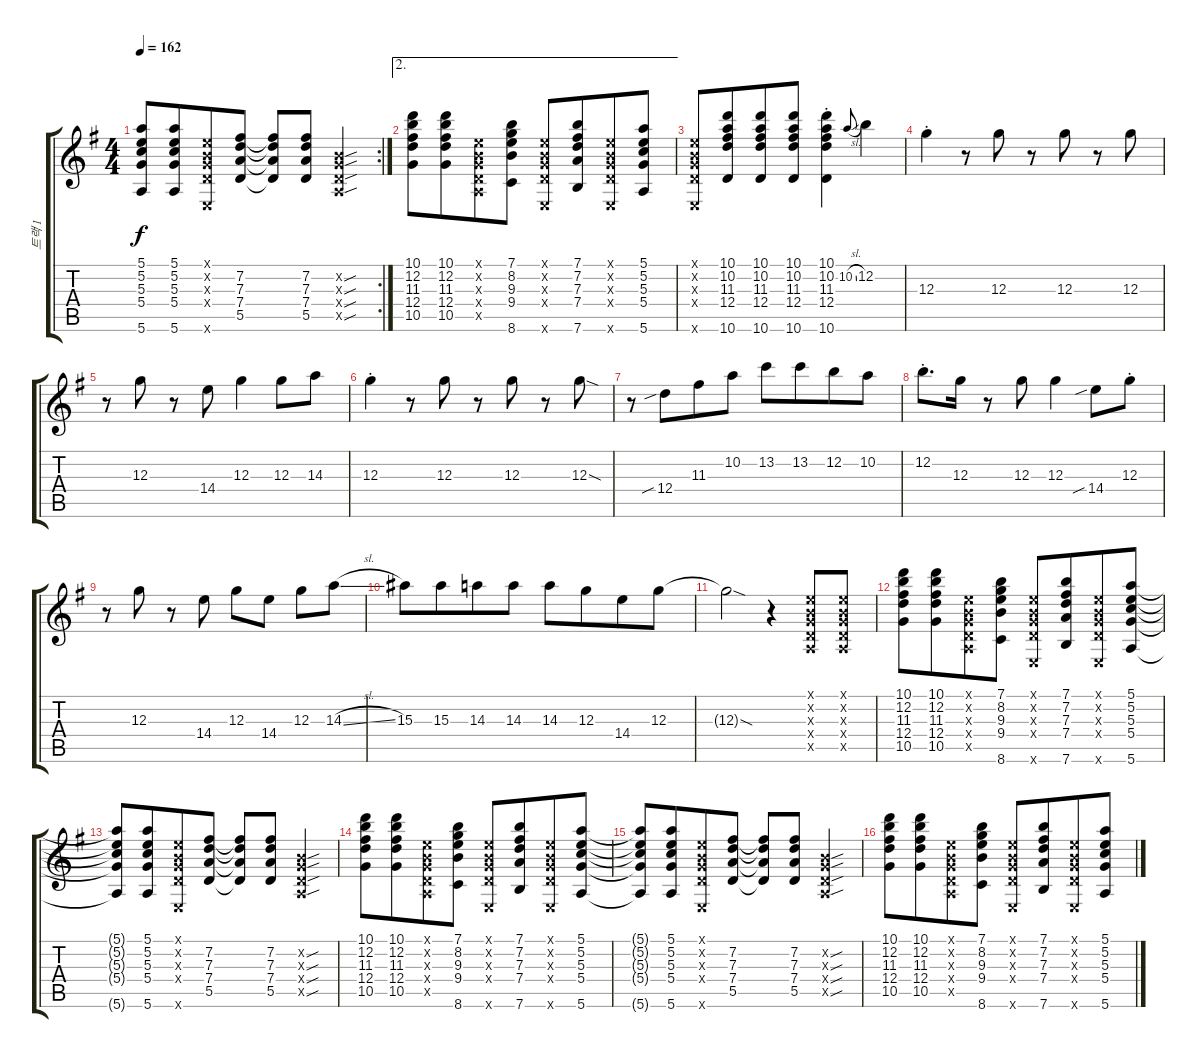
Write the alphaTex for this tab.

\track ("트랙 1" "트랙 1") {instrument acousticguitarsteel}
\staff {score tabs}
\tuning (E4 B3 G3 D3 A2 E2) {hide}
\rc 2
\ts (4 4)
\tempo 162
\clef g2
\ks g
(5.1{t} 5.2{t} 5.3{t} 5.4{t} 5.6{t}).8{dy f} (5.1 5.2 5.3 5.4 5.6).8{beam merge} (0.1{x} 0.2{x} 0.3{x} 0.4{x} 0.6{x}).8 (7.2 7.3 7.4 5.5).8 (7.2{t} 7.3{t} 7.4{t} 5.5{t}).8 (7.2 7.3 7.4 5.5).8 (0.2{sou x} 0.3{sou x} 0.4{sou x} 0.5{sou x}).4 |
\ae 2
(10.1 12.2 11.3 12.4 10.5).8 (10.1 12.2 11.3 12.4 10.5).8{beam merge} (0.1{x} 0.2{x} 0.3{x} 0.4{x} 0.5{x}).8 (7.1 8.2 9.3 9.4 8.6).8 (0.1{x} 0.2{x} 0.3{x} 0.4{x} 0.6{x}).8 (7.1 7.2 7.3 7.4 7.6).8{beam merge} (0.1{x} 0.2{x} 0.3{x} 0.4{x} 0.6{x}).8 (5.1 5.2 5.3 5.4 5.6).8 |
(0.1{x} 0.2{x} 0.3{x} 0.4{x} 0.6{x}).8 (10.1 10.2 11.3 12.4 10.6).8{beam merge} (10.1 10.2 11.3 12.4 10.6).8 (10.1 10.2 11.3 12.4 10.6).8 (10.1{st} 10.2{st} 11.3{st} 12.4{st} 10.6{st}).4 10.2{sl}.8{gr onbeat} 12.2.4 |
12.3{st}.4 r.8 12.3.8 r.8 12.3.8 r.8 12.3.8 |
r.8 12.3.8 r.8 14.4.8 12.3.4 12.3.8 14.3.8 |
12.3{st}.4 r.8 12.3.8 r.8 12.3.8 r.8 12.3{sod}.8 |
r.8 12.4{sib}.8{beam merge} 11.3.8 10.2.8 13.2.8 13.2.8{beam merge} 12.2.8 10.2.8 |
12.2{st}.8{d} 12.3.16 r.8 12.3.8 12.3.4 14.4{sib}.8 12.3{st}.8 |
r.8 12.3.8 r.8 14.4.8 12.3.8 14.4.8 12.3.8 14.3{sl}.8 |
15.3.8 15.3.8{beam merge} 14.3.8 14.3.8 14.3.8 12.3.8{beam merge} 14.4.8 12.3.8 |
12.3{sod t}.2 r.4 (0.1{x} 0.2{x} 0.3{x} 0.4{x} 0.5{x}).8 (0.1{x} 0.2{x} 0.3{x} 0.4{x} 0.5{x}).8 |
(10.1 12.2 11.3 12.4 10.5).8 (10.1 12.2 11.3 12.4 10.5).8{beam merge} (0.1{x} 0.2{x} 0.3{x} 0.4{x} 0.5{x}).8 (7.1 8.2 9.3 9.4 8.6).8 (0.1{x} 0.2{x} 0.3{x} 0.4{x} 0.6{x}).8 (7.1 7.2 7.3 7.4 7.6).8{beam merge} (0.1{x} 0.2{x} 0.3{x} 0.4{x} 0.6{x}).8 (5.1 5.2 5.3 5.4 5.6).8 |
(5.1{t} 5.2{t} 5.3{t} 5.4{t} 5.6{t}).8 (5.1 5.2 5.3 5.4 5.6).8{beam merge} (0.1{x} 0.2{x} 0.3{x} 0.4{x} 0.6{x}).8 (7.2 7.3 7.4 5.5).8 (7.2{t} 7.3{t} 7.4{t} 5.5{t}).8 (7.2 7.3 7.4 5.5).8 (0.2{sou x} 0.3{sou x} 0.4{sou x} 0.5{sou x}).4 |
(10.1 12.2 11.3 12.4 10.5).8 (10.1 12.2 11.3 12.4 10.5).8{beam merge} (0.1{x} 0.2{x} 0.3{x} 0.4{x} 0.5{x}).8 (7.1 8.2 9.3 9.4 8.6).8 (0.1{x} 0.2{x} 0.3{x} 0.4{x} 0.6{x}).8 (7.1 7.2 7.3 7.4 7.6).8{beam merge} (0.1{x} 0.2{x} 0.3{x} 0.4{x} 0.6{x}).8 (5.1 5.2 5.3 5.4 5.6).8 |
(5.1{t} 5.2{t} 5.3{t} 5.4{t} 5.6{t}).8 (5.1 5.2 5.3 5.4 5.6).8{beam merge} (0.1{x} 0.2{x} 0.3{x} 0.4{x} 0.6{x}).8 (7.2 7.3 7.4 5.5).8 (7.2{t} 7.3{t} 7.4{t} 5.5{t}).8 (7.2 7.3 7.4 5.5).8 (0.2{sou x} 0.3{sou x} 0.4{sou x} 0.5{sou x}).4 |
(10.1 12.2 11.3 12.4 10.5).8 (10.1 12.2 11.3 12.4 10.5).8{beam merge} (0.1{x} 0.2{x} 0.3{x} 0.4{x} 0.5{x}).8 (7.1 8.2 9.3 9.4 8.6).8 (0.1{x} 0.2{x} 0.3{x} 0.4{x} 0.6{x}).8 (7.1 7.2 7.3 7.4 7.6).8{beam merge} (0.1{x} 0.2{x} 0.3{x} 0.4{x} 0.6{x}).8 (5.1 5.2 5.3 5.4 5.6).8
